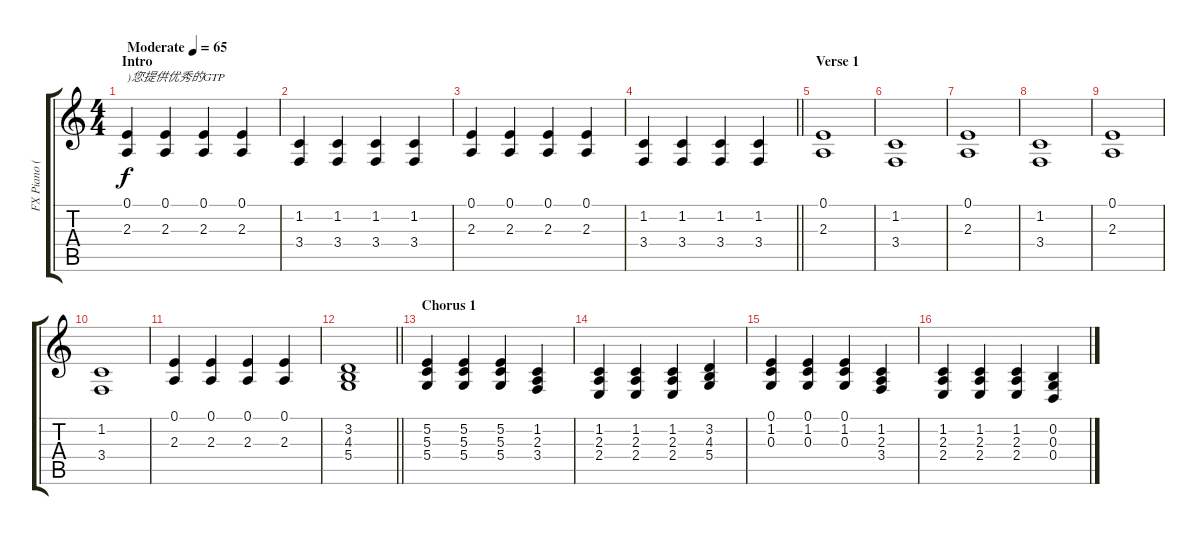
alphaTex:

\track ("FX Piano (Right Hand)" "FX Piano (") {instrument electricpiano1}
\staff {score tabs}
\tuning (E4 B3 G3 D3 A2 E2) {hide}
\ts (4 4)
\section ("" "Intro")
\tempo (65 "Moderate")
\clef g2
\ks c
(0.1 2.3).4{txt ")您提供优秀的GTP" dy f instrument electricpiano1} (0.1 2.3).4 (0.1 2.3).4 (0.1 2.3).4 |
(1.2 3.4).4 (1.2 3.4).4 (1.2 3.4).4 (1.2 3.4).4 |
(0.1 2.3).4 (0.1 2.3).4 (0.1 2.3).4 (0.1 2.3).4 |
\barLineRight lightlight
(1.2 3.4).4 (1.2 3.4).4 (1.2 3.4).4 (1.2 3.4).4 |
\section ("" "Verse 1")
(0.1 2.3).1 |
(1.2 3.4).1 |
(0.1 2.3).1 |
(1.2 3.4).1 |
(0.1 2.3).1 |
(1.2 3.4).1 |
(0.1 2.3).4 (0.1 2.3).4 (0.1 2.3).4 (0.1 2.3).4 |
\barLineRight lightlight
(3.2 4.3 5.4).1 |
\section ("" "Chorus 1")
(5.2 5.3 5.4).4 (5.2 5.3 5.4).4 (5.2 5.3 5.4).4 (1.2 2.3 3.4).4 |
(1.2 2.3 2.4).4 (1.2 2.3 2.4).4 (1.2 2.3 2.4).4 (3.2 4.3 5.4).4 |
(0.1 1.2 0.3).4 (0.1 1.2 0.3).4 (0.1 1.2 0.3).4 (1.2 2.3 3.4).4 |
(1.2 2.3 2.4).4 (1.2 2.3 2.4).4 (1.2 2.3 2.4).4 (0.2 0.3 0.4).4
